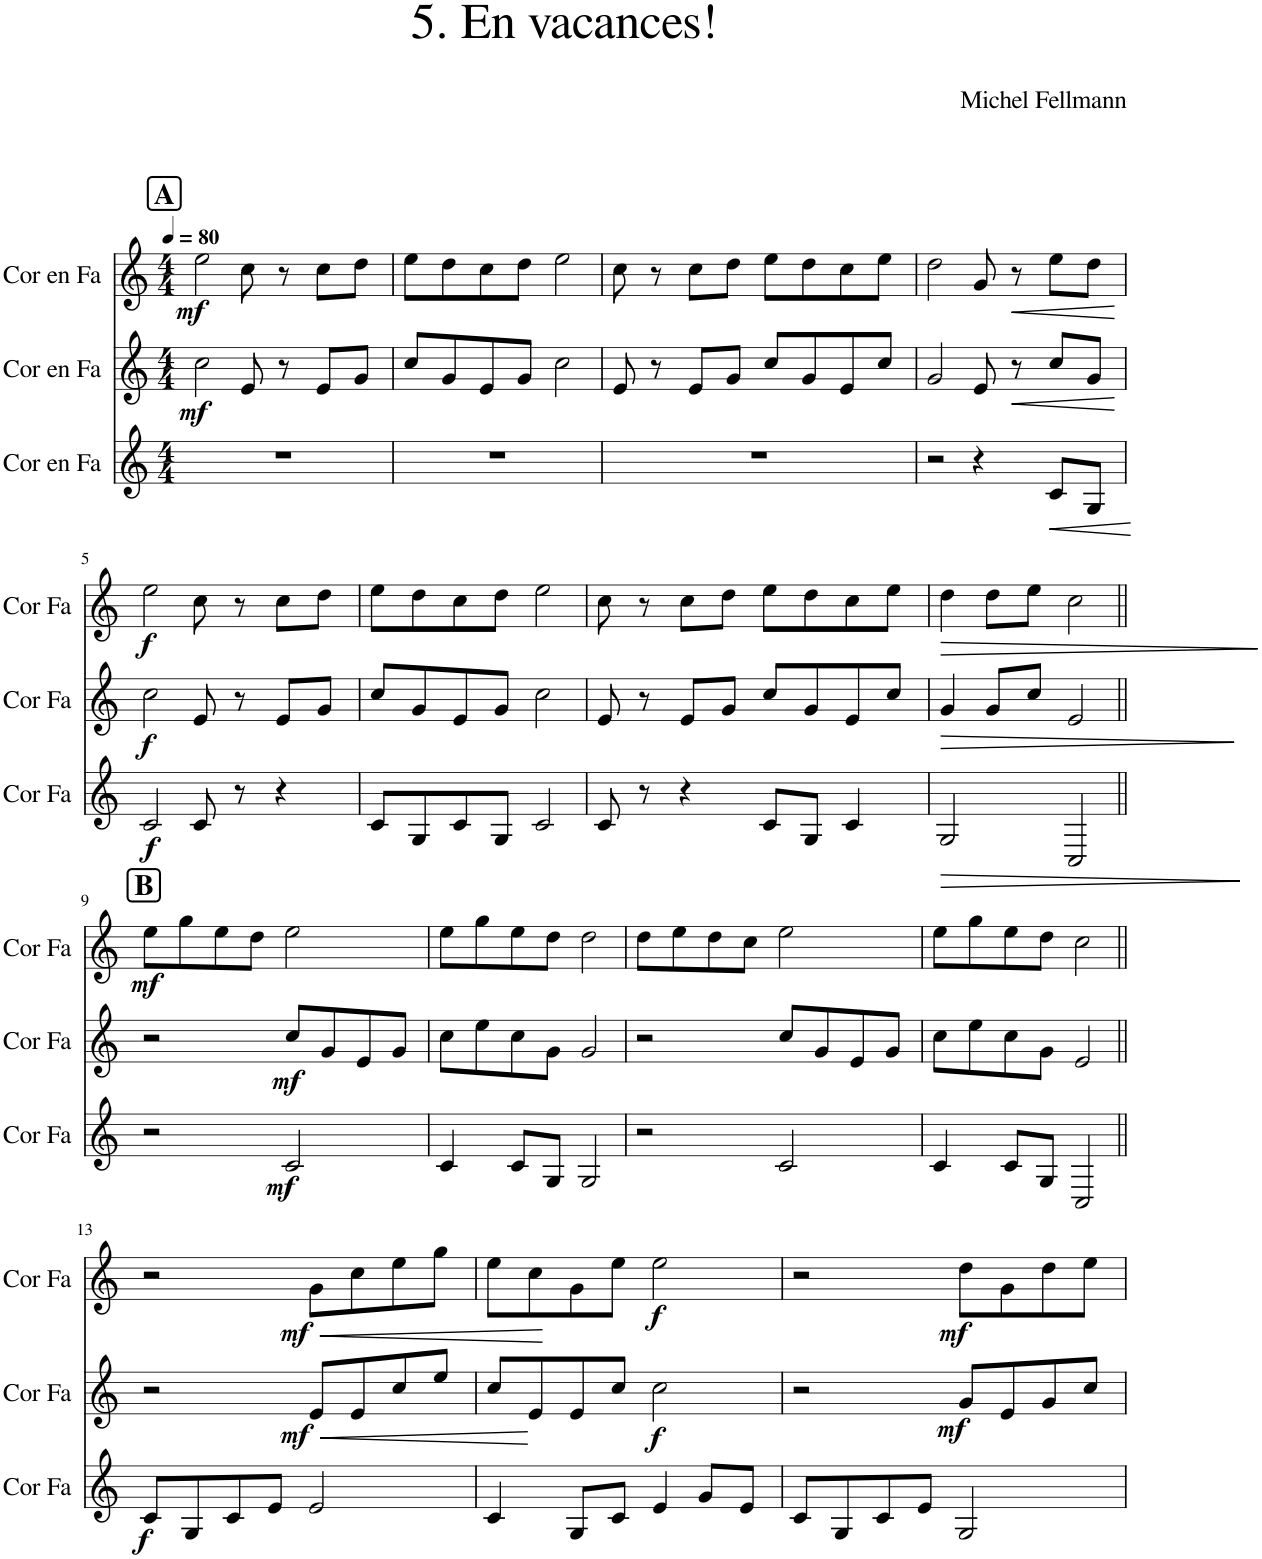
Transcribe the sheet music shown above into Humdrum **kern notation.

**kern	**dynam	**kern	**dynam	**kern	**dynam
*part3	*part3	*part2	*part2	*part1	*part1
*staff3	*staff3	*staff2	*staff2	*staff1	*staff1
*I"Cor en Fa	*	*I"Cor en Fa	*	*I"Cor en Fa	*
*I'Cor Fa	*	*I'Cor Fa	*	*I'Cor Fa	*
*clefG2	*	*clefG2	*	*clefG2	*
*Trd4c7	*	*Trd4c7	*	*Trd4c7	*
*k[]	*	*k[]	*	*k[]	*
*M4/4	*	*M4/4	*	*M4/4	*
*MM80	*	*MM80	*	*MM80	*
!!LO:REH:place=s1:a:B:cj:fs=14:t=A
=1	=1	=1	=1	=1	=1
!	!	!	!LO:DY:b	!	!LO:DY:b
1r	.	2cc\	mf	2ee\	mf
.	.	8e/	.	8cc\	.
.	.	8r	.	8r	.
.	.	8e/L	.	8cc\L	.
.	.	8g/J	.	8dd\J	.
=2	=2	=2	=2	=2	=2
1r	.	8cc/L	.	8ee\L	.
.	.	8g/	.	8dd\	.
.	.	8e/	.	8cc\	.
.	.	8g/J	.	8dd\J	.
.	.	2cc\	.	2ee\	.
=3	=3	=3	=3	=3	=3
1r	.	8e/	.	8cc\	.
.	.	8r	.	8r	.
.	.	8e/L	.	8cc\L	.
.	.	8g/J	.	8dd\J	.
.	.	8cc/L	.	8ee\L	.
.	.	8g/	.	8dd\	.
.	.	8e/	.	8cc\	.
.	.	8cc/J	.	8ee\J	.
=4	=4	=4	=4	=4	=4
2r	.	2g/	.	2dd\	.
4r	.	8e/	.	8g/	.
!	!	!	!LO:HP:b	!	!LO:HP:b
.	.	8r	<	8r	<
!	!LO:HP:b	!	!	!	!
8c/L	<	8cc/L	.	8ee\L	.
8G/J	.	8g/J	.	8dd\J	.
.	[	.	[	.	[
!!LO:LB:g=z
=5	=5	=5	=5	=5	=5
!	!LO:DY:b	!	!LO:DY:b	!	!LO:DY:b
2c/	f	2cc\	f	2ee\	f
8c/	.	8e/	.	8cc\	.
8r	.	8r	.	8r	.
4r	.	8e/L	.	8cc\L	.
.	.	8g/J	.	8dd\J	.
=6	=6	=6	=6	=6	=6
8c/L	.	8cc/L	.	8ee\L	.
8G/	.	8g/	.	8dd\	.
8c/	.	8e/	.	8cc\	.
8G/J	.	8g/J	.	8dd\J	.
2c/	.	2cc\	.	2ee\	.
=7	=7	=7	=7	=7	=7
8c/	.	8e/	.	8cc\	.
8r	.	8r	.	8r	.
4r	.	8e/L	.	8cc\L	.
.	.	8g/J	.	8dd\J	.
8c/L	.	8cc/L	.	8ee\L	.
8G/J	.	8g/	.	8dd\	.
4c/	.	8e/	.	8cc\	.
.	.	8cc/J	.	8ee\J	.
=8	=8	=8	=8	=8	=8
!	!LO:HP:b	!	!LO:HP:b	!	!LO:HP:b
2G/	>	4g/	>	4dd\	>
.	.	8g/L	.	8dd\L	.
.	.	8cc/J	.	8ee\J	.
2C/	.	2e/	.	2cc\	.
.	]	.	]	.	]
!!LO:LB:g=z
!!LO:REH:place=s1:a:B:cj:fs=14:t=B
=9||	=9||	=9||	=9||	=9||	=9||
!	!	!	!	!	!LO:DY:b
2r	.	2r	.	8ee\L	mf
.	.	.	.	8gg\	.
.	.	.	.	8ee\	.
.	.	.	.	8dd\J	.
!	!LO:DY:b	!	!LO:DY:b	!	!
2c/	mf	8cc/L	mf	2ee\	.
.	.	8g/	.	.	.
.	.	8e/	.	.	.
.	.	8g/J	.	.	.
=10	=10	=10	=10	=10	=10
4c/	.	8cc\L	.	8ee\L	.
.	.	8ee\	.	8gg\	.
8c/L	.	8cc\	.	8ee\	.
8G/J	.	8g\J	.	8dd\J	.
2G/	.	2g/	.	2dd\	.
=11	=11	=11	=11	=11	=11
2r	.	2r	.	8dd\L	.
.	.	.	.	8ee\	.
.	.	.	.	8dd\	.
.	.	.	.	8cc\J	.
2c/	.	8cc/L	.	2ee\	.
.	.	8g/	.	.	.
.	.	8e/	.	.	.
.	.	8g/J	.	.	.
=12	=12	=12	=12	=12	=12
4c/	.	8cc\L	.	8ee\L	.
.	.	8ee\	.	8gg\	.
8c/L	.	8cc\	.	8ee\	.
8G/J	.	8g\J	.	8dd\J	.
2C/	.	2e/	.	2cc\	.
!!LO:LB:g=z
=13||	=13||	=13||	=13||	=13||	=13||
!	!LO:DY:b	!	!	!	!
8c/L	f	2r	.	2r	.
8G/	.	.	.	.	.
8c/	.	.	.	.	.
8e/J	.	.	.	.	.
!	!	!	!LO:HP:b	!	!LO:HP:b
!	!	!	!LO:DY:n=1:b	!	!LO:DY:n=1:b
2e/	.	8e/L	< mf	8g\L	< mf
.	.	8e/	.	8cc\	.
.	.	8cc/	.	8ee\	.
.	.	8ee/J	.	8gg\J	.
.	.	.	[	.	[
=14	=14	=14	=14	=14	=14
4c/	.	8cc/L	.	8ee\L	.
.	.	8e/	.	8cc\	.
8G/L	.	8e/	.	8g\	.
8c/J	.	8cc/J	.	8ee\J	.
!	!	!	!LO:DY:b	!	!LO:DY:b
4e/	.	2cc\	f	2ee\	f
8g/L	.	.	.	.	.
8e/J	.	.	.	.	.
=15	=15	=15	=15	=15	=15
8c/L	.	2r	.	2r	.
8G/	.	.	.	.	.
8c/	.	.	.	.	.
8e/J	.	.	.	.	.
!	!	!	!LO:DY:b	!	!LO:DY:b
2G/	.	8g/L	mf	8dd\L	mf
.	.	8e/	.	8g\	.
.	.	8g/	.	8dd\	.
.	.	8cc/J	.	8ee\J	.
=	=	=	=	=	=
*-	*-	*-	*-	*-	*-
